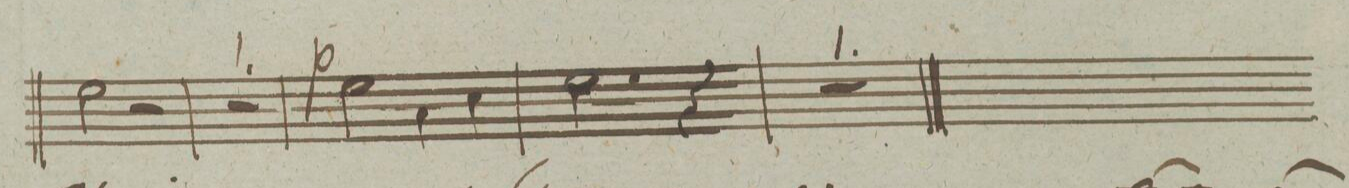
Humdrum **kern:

**kern	**dynam
*I"Fagotto Primo	*
*clefF4	*
*k[]	*
*met(c|)	*
*M2/2	*
2G\	.
2r	.
=63	=63
1r	.
=64	=64
2G\	p
4C\	.
4E\	.
=65	=65
2.G\	.
4r	.
=66	=66
1r	.
=||67	=||67
*clefF4	*
*k[b-e-a-]	*
*M3/4	*
*-	*-
